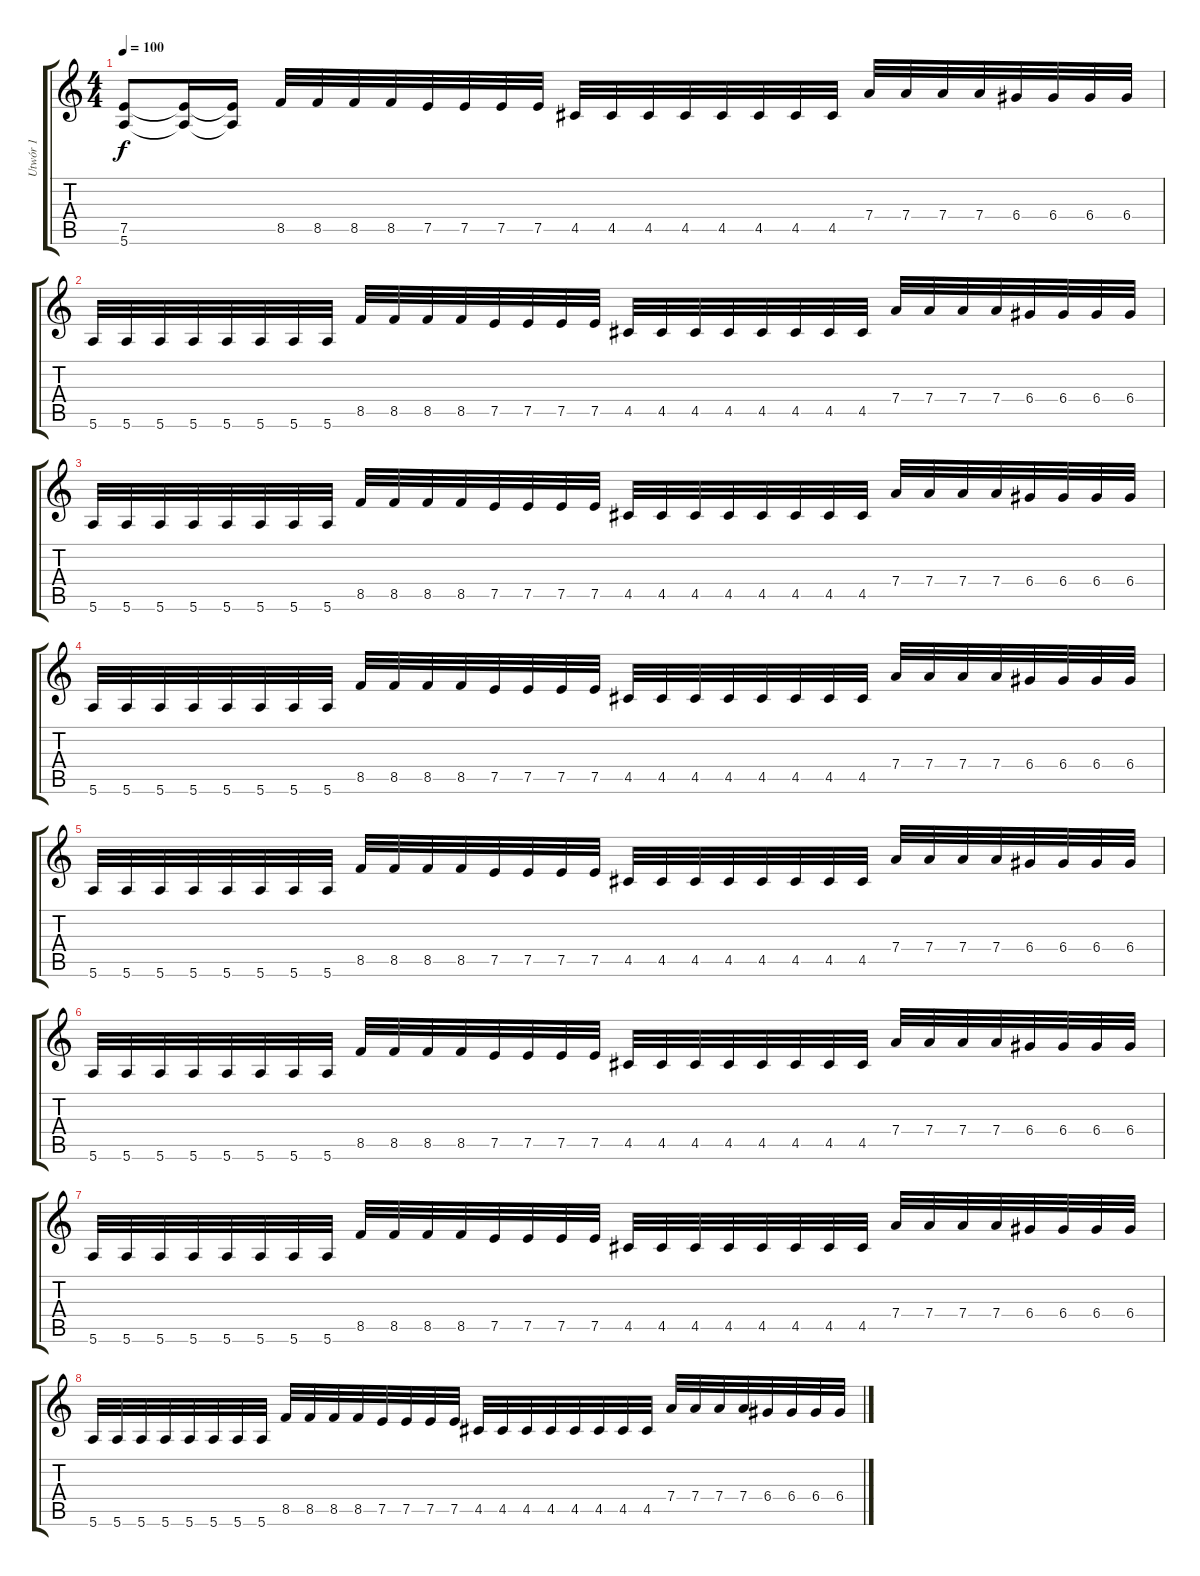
\track ("Utwór 1" "Utwór 1") {instrument distortionguitar}
\staff {score tabs}
\tuning (E4 B3 G3 D3 A2 E2) {hide}
\ts (4 4)
\tempo 100
\clef g2
\ks c
(7.5 5.6).8{dy f} (7.5{t} 5.6{t}).16 (7.5{t} 5.6{t}).16 8.5.32 8.5.32 8.5.32 8.5.32 7.5.32 7.5.32 7.5.32 7.5.32 4.5.32 4.5.32 4.5.32 4.5.32 4.5.32 4.5.32 4.5.32 4.5.32 7.4.32 7.4.32 7.4.32 7.4.32 6.4.32 6.4.32 6.4.32 6.4.32 |
5.6.32 5.6.32 5.6.32 5.6.32 5.6.32 5.6.32 5.6.32 5.6.32 8.5.32 8.5.32 8.5.32 8.5.32 7.5.32 7.5.32 7.5.32 7.5.32 4.5.32 4.5.32 4.5.32 4.5.32 4.5.32 4.5.32 4.5.32 4.5.32 7.4.32 7.4.32 7.4.32 7.4.32 6.4.32 6.4.32 6.4.32 6.4.32 |
5.6.32 5.6.32 5.6.32 5.6.32 5.6.32 5.6.32 5.6.32 5.6.32 8.5.32 8.5.32 8.5.32 8.5.32 7.5.32 7.5.32 7.5.32 7.5.32 4.5.32 4.5.32 4.5.32 4.5.32 4.5.32 4.5.32 4.5.32 4.5.32 7.4.32 7.4.32 7.4.32 7.4.32 6.4.32 6.4.32 6.4.32 6.4.32 |
5.6.32 5.6.32 5.6.32 5.6.32 5.6.32 5.6.32 5.6.32 5.6.32 8.5.32 8.5.32 8.5.32 8.5.32 7.5.32 7.5.32 7.5.32 7.5.32 4.5.32 4.5.32 4.5.32 4.5.32 4.5.32 4.5.32 4.5.32 4.5.32 7.4.32 7.4.32 7.4.32 7.4.32 6.4.32 6.4.32 6.4.32 6.4.32 |
5.6.32 5.6.32 5.6.32 5.6.32 5.6.32 5.6.32 5.6.32 5.6.32 8.5.32 8.5.32 8.5.32 8.5.32 7.5.32 7.5.32 7.5.32 7.5.32 4.5.32 4.5.32 4.5.32 4.5.32 4.5.32 4.5.32 4.5.32 4.5.32 7.4.32 7.4.32 7.4.32 7.4.32 6.4.32 6.4.32 6.4.32 6.4.32 |
5.6.32 5.6.32 5.6.32 5.6.32 5.6.32 5.6.32 5.6.32 5.6.32 8.5.32 8.5.32 8.5.32 8.5.32 7.5.32 7.5.32 7.5.32 7.5.32 4.5.32 4.5.32 4.5.32 4.5.32 4.5.32 4.5.32 4.5.32 4.5.32 7.4.32 7.4.32 7.4.32 7.4.32 6.4.32 6.4.32 6.4.32 6.4.32 |
5.6.32 5.6.32 5.6.32 5.6.32 5.6.32 5.6.32 5.6.32 5.6.32 8.5.32 8.5.32 8.5.32 8.5.32 7.5.32 7.5.32 7.5.32 7.5.32 4.5.32 4.5.32 4.5.32 4.5.32 4.5.32 4.5.32 4.5.32 4.5.32 7.4.32 7.4.32 7.4.32 7.4.32 6.4.32 6.4.32 6.4.32 6.4.32 |
5.6.32 5.6.32 5.6.32 5.6.32 5.6.32 5.6.32 5.6.32 5.6.32 8.5.32 8.5.32 8.5.32 8.5.32 7.5.32 7.5.32 7.5.32 7.5.32 4.5.32 4.5.32 4.5.32 4.5.32 4.5.32 4.5.32 4.5.32 4.5.32 7.4.32 7.4.32 7.4.32 7.4.32 6.4.32 6.4.32 6.4.32 6.4.32
